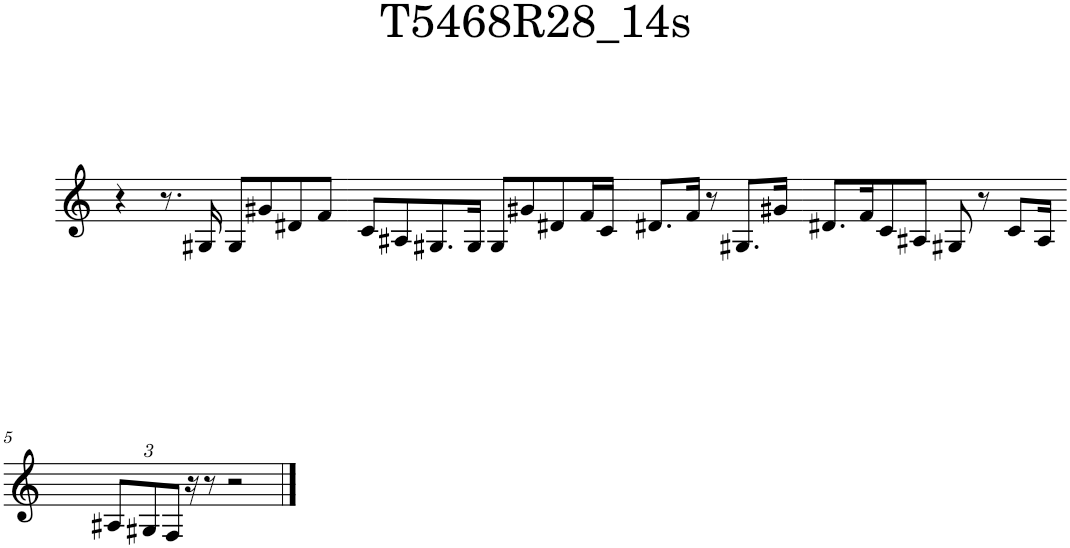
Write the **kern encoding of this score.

**kern
*part1
*staff1
*I"Piano
*I'Pno.
*clefG2
*k[]
=1
4r
8.r
16G#X/
8G#/L
8g#X/
8d#X/
8f/J
=2
8c/L
8A#X/
8.G#X/
16G#/Jk
8G#/L
8g#X/
8d#X/
16f/L
16c/JJ
=3
8.d#X/L
16f/Jk
8r
8.G#X/L
16g#X/Jk
=4
8.d#X/L
16f/K
8c/
8A#X/J
8G#X/
8r
8c/L
[16A#/Jk
!!LO:LB:g=z
=5
16A#/]
*Xbrackettup
12A#X/L
12G#X/
12F/J
16r
8r
2r
==
*-
